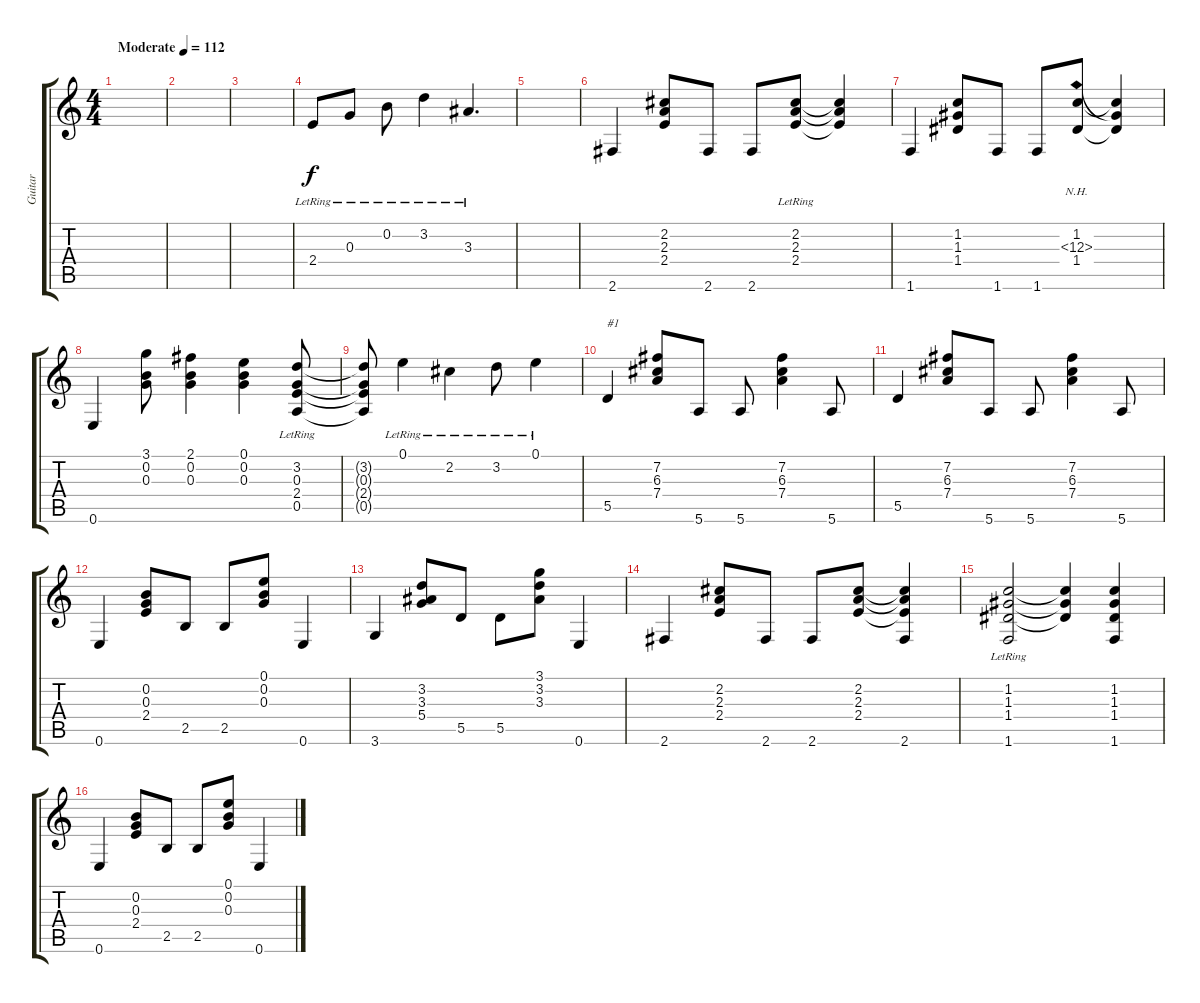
\track ("Guitar" "Guitar") {instrument acousticguitarsteel}
\staff {score tabs}
\tuning (E4 B3 G3 D3 A2 E2) {hide}
\ts (4 4)
\tempo (112 "Moderate")
\clef g2
\ks c
|
|
|
2.4{lr}.8 0.3{lr}.8 0.2{lr}.8 3.2{lr}.4 3.3{lr}.4{d} |
|
2.6.4 (2.2 2.3 2.4).8 2.6.8 2.6.8 (2.2{lr} 2.3 2.4).8 (2.2{t} 2.3{t} 2.4{t}).4 |
1.6.4 (1.2 1.3 1.4).8 1.6.8 1.6.8 (1.2 1.3{nh} 1.4).8 (1.2{t} 1.3{t} 1.4{t}).4 |
0.6.4 (3.1 0.2 0.3).8 (2.1 0.2 0.3).4 (0.1 0.2 0.3).4 (3.2{lr} 0.3{lr} 2.4{lr} 0.5{lr}).8 |
(3.2{t} 0.3{t} 2.4{t} 0.5{t}).8 0.1{lr}.4 2.2{lr}.4 3.2{lr}.8 0.1{lr}.4 |
5.5.4{txt "#1"} (7.2 6.3 7.4).8 5.6.8 5.6.8 (7.2 6.3 7.4).4 5.6.8 |
5.5.4 (7.2 6.3 7.4).8 5.6.8 5.6.8 (7.2 6.3 7.4).4 5.6.8 |
0.6.4 (0.2 0.3 2.4).8 2.5.8 2.5.8 (0.1 0.2 0.3).8 0.6.4 |
3.6.4 (3.2 3.3 5.4).8 5.5.8 5.5.8 (3.1 3.2 3.3).8 0.6.4 |
2.6.4 (2.2 2.3 2.4).8 2.6.8 2.6.8 (2.2 2.3 2.4).8 (2.2{t} 2.3{t} 2.4{t} 2.6).4 |
(1.2{lr} 1.3{lr} 1.4{lr} 1.6{lr}).2 (1.2{t} 1.3{t} 1.4{t}).4 (1.2 1.3 1.4 1.6).4 |
0.6.4 (0.2 0.3 2.4).8 2.5.8 2.5.8 (0.1 0.2 0.3).8 0.6.4
